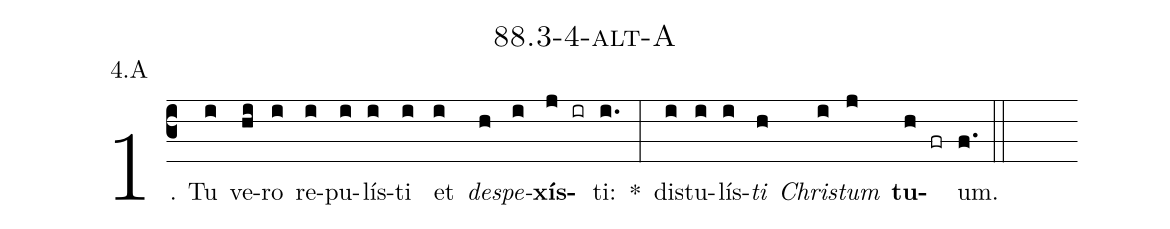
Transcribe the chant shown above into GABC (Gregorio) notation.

name: 88.3-4-alt-A;
annotation: 4.A;
%%
(c3)1. Tu(i) ve(hi)ro(i) re(i)pu(i)lís(i)ti(i) et(i) <i>de</i>(h)<i>spe</i>(i)<b>xís</b>(j ir)ti:(i.) *(:) dis(i)tu(i)lís(i)<i>ti</i>(h) <i>Chris</i>(i)<i>tum</i>(j) <b>tu</b>(h fr)um.(f.) (::)


%E(i) u(h) o(i) u(j) a(h) e.(f.) (::)
